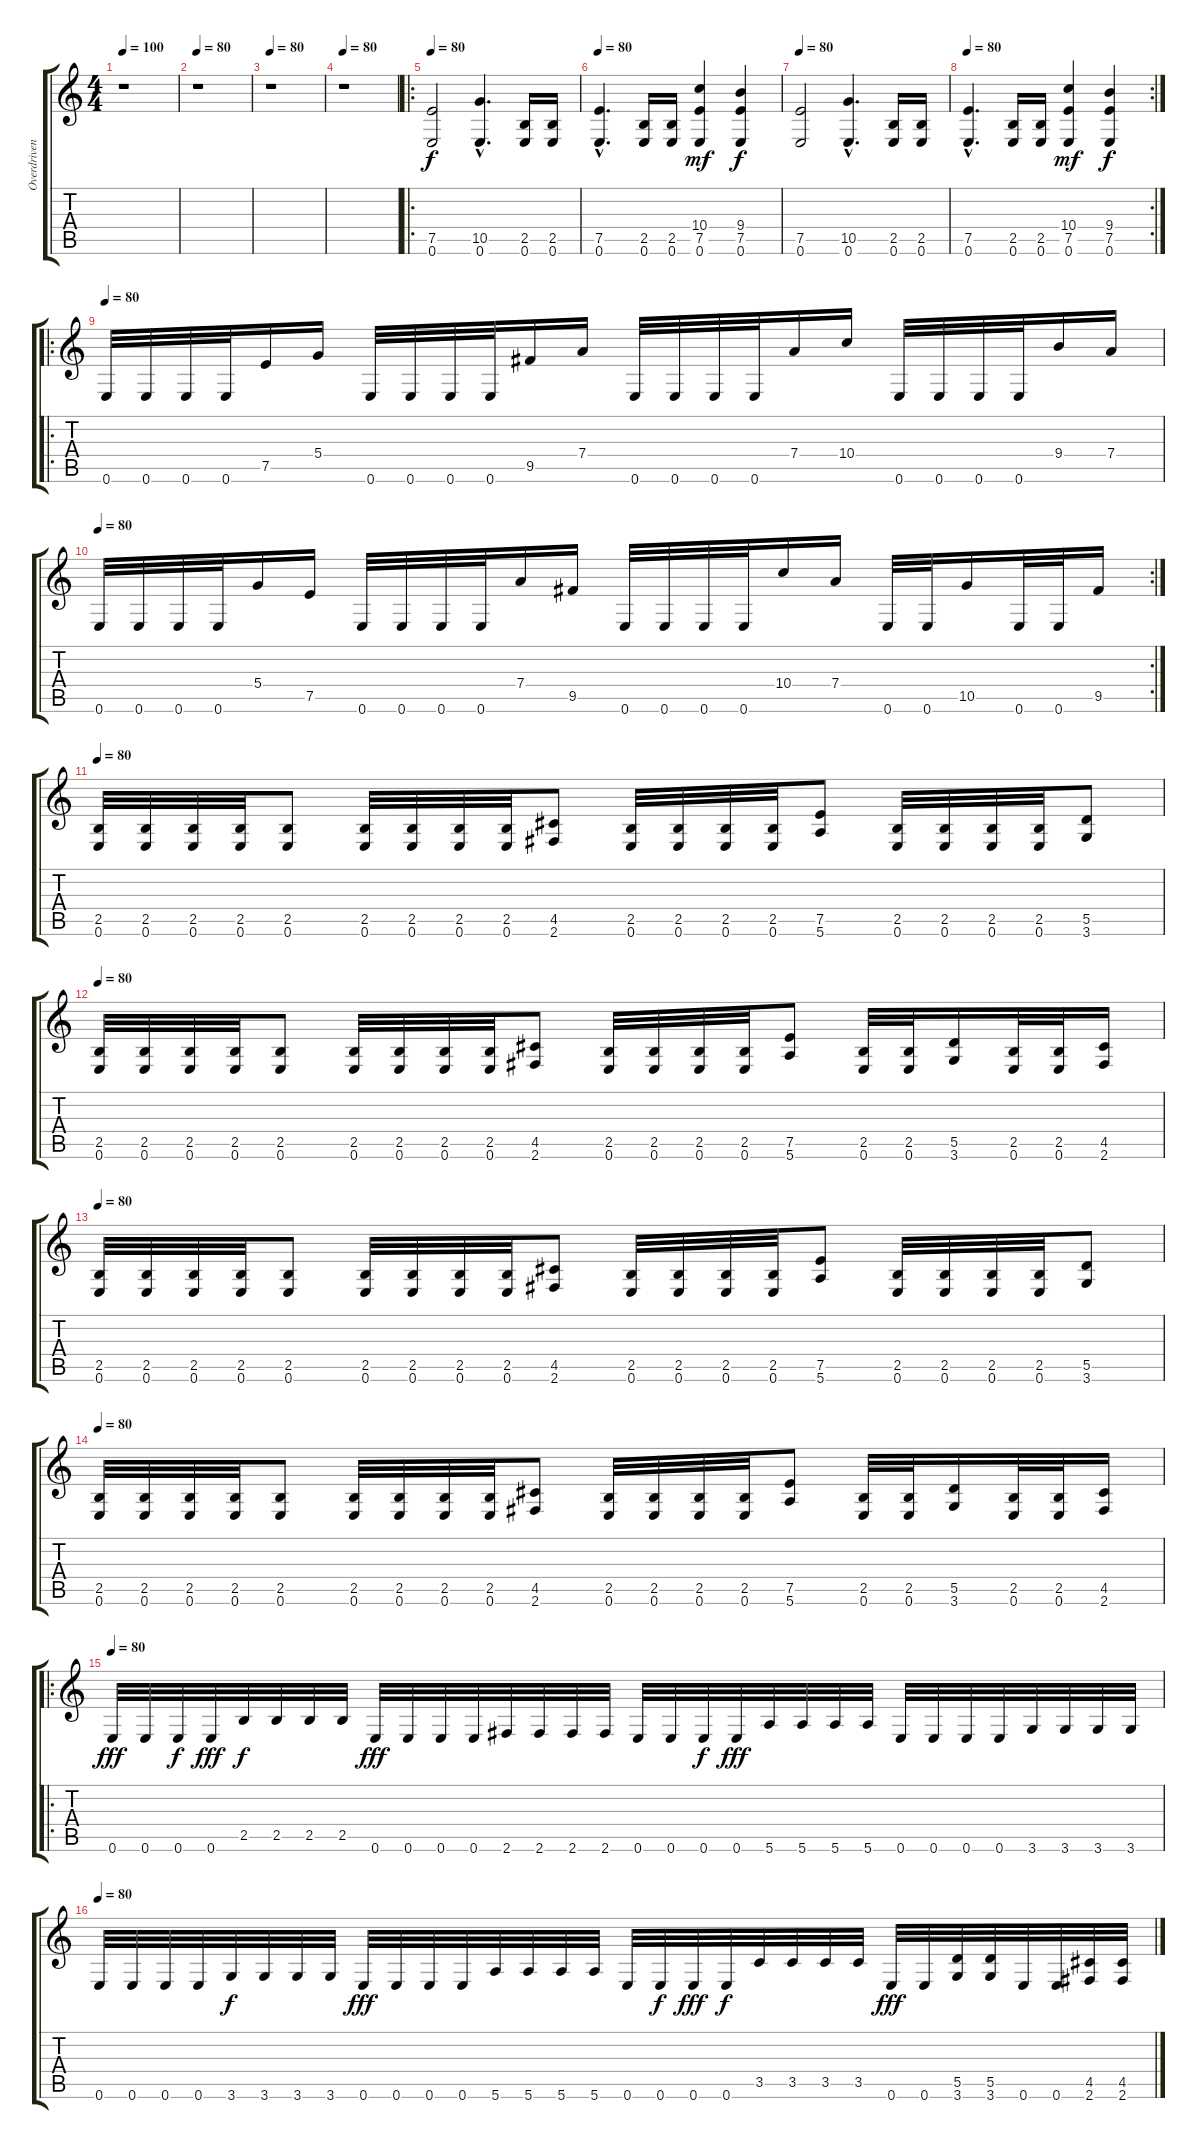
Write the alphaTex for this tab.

\track ("Overdriven Guitar" "Overdriven") {instrument overdrivenguitar}
\staff {score tabs}
\tuning (E4 B3 G3 D3 A2 E2) {hide}
\ts (4 4)
\section ("" "")
\tempo 100
\tempo 80
\tempo 100
\clef g2
\ks c
r.1{dy f instrument overdrivenguitar} |
\tempo 80
r.1 |
\tempo 80
r.1 |
\tempo 80
r.1 |
\ro
\tempo 80
(7.5 0.6).2 (10.5{hac} 0.6{hac}).4{d} (2.5 0.6).16 (2.5 0.6).16 |
\tempo 80
(7.5{hac} 0.6{hac}).4{d} (2.5 0.6).16 (2.5 0.6).16 (10.4 7.5 0.6).4{dy mf} (9.4 7.5 0.6).4{dy f} |
\tempo 80
(7.5 0.6).2 (10.5{hac} 0.6{hac}).4{d} (2.5 0.6).16 (2.5 0.6).16 |
\rc 2
\tempo 80
(7.5{hac} 0.6{hac}).4{d} (2.5 0.6).16 (2.5 0.6).16 (10.4 7.5 0.6).4{dy mf} (9.4 7.5 0.6).4{dy f} |
\ro
\tempo 80
0.6.32{instrument distortionguitar} 0.6.32 0.6.32 0.6.32 7.5.16 5.4.16 0.6.32 0.6.32 0.6.32 0.6.32 9.5.16 7.4.16 0.6.32 0.6.32 0.6.32 0.6.32 7.4.16 10.4.16 0.6.32 0.6.32 0.6.32 0.6.32 9.4.16 7.4.16 |
\rc 2
\tempo 80
0.6.32 0.6.32 0.6.32 0.6.32 5.4.16 7.5.16 0.6.32 0.6.32 0.6.32 0.6.32 7.4.16 9.5.16 0.6.32 0.6.32 0.6.32 0.6.32 10.4.16 7.4.16 0.6.32 0.6.32 10.5.16 0.6.32 0.6.32 9.5.16 |
\tempo 80
(2.5 0.6).32{instrument distortionguitar} (2.5 0.6).32 (2.5 0.6).32 (2.5 0.6).32 (2.5 0.6).8 (2.5 0.6).32 (2.5 0.6).32 (2.5 0.6).32 (2.5 0.6).32 (4.5 2.6).8 (2.5 0.6).32 (2.5 0.6).32 (2.5 0.6).32 (2.5 0.6).32 (7.5 5.6).8 (2.5 0.6).32 (2.5 0.6).32 (2.5 0.6).32 (2.5 0.6).32 (5.5 3.6).8 |
\tempo 80
(2.5 0.6).32{instrument distortionguitar} (2.5 0.6).32 (2.5 0.6).32 (2.5 0.6).32 (2.5 0.6).8 (2.5 0.6).32 (2.5 0.6).32 (2.5 0.6).32 (2.5 0.6).32 (4.5 2.6).8 (2.5 0.6).32 (2.5 0.6).32 (2.5 0.6).32 (2.5 0.6).32 (7.5 5.6).8 (2.5 0.6).32 (2.5 0.6).32 (5.5 3.6).16 (2.5 0.6).32 (2.5 0.6).32 (4.5 2.6).16 |
\tempo 80
(2.5 0.6).32{instrument distortionguitar} (2.5 0.6).32 (2.5 0.6).32 (2.5 0.6).32 (2.5 0.6).8 (2.5 0.6).32 (2.5 0.6).32 (2.5 0.6).32 (2.5 0.6).32 (4.5 2.6).8 (2.5 0.6).32 (2.5 0.6).32 (2.5 0.6).32 (2.5 0.6).32 (7.5 5.6).8 (2.5 0.6).32 (2.5 0.6).32 (2.5 0.6).32 (2.5 0.6).32 (5.5 3.6).8 |
\tempo 80
(2.5 0.6).32{instrument distortionguitar} (2.5 0.6).32 (2.5 0.6).32 (2.5 0.6).32 (2.5 0.6).8 (2.5 0.6).32 (2.5 0.6).32 (2.5 0.6).32 (2.5 0.6).32 (4.5 2.6).8 (2.5 0.6).32 (2.5 0.6).32 (2.5 0.6).32 (2.5 0.6).32 (7.5 5.6).8 (2.5 0.6).32 (2.5 0.6).32 (5.5 3.6).16 (2.5 0.6).32 (2.5 0.6).32 (4.5 2.6).16 |
\ro
\tempo 80
0.6.32{dy fff instrument distortionguitar} 0.6.32 0.6.32{dy f} 0.6.32{dy fff} 2.5.32{dy f} 2.5.32 2.5.32 2.5.32 0.6.32{dy fff} 0.6.32 0.6.32 0.6.32 2.6.32 2.6.32 2.6.32 2.6.32 0.6.32 0.6.32 0.6.32{dy f} 0.6.32{dy fff} 5.6.32 5.6.32 5.6.32 5.6.32 0.6.32 0.6.32 0.6.32 0.6.32 3.6.32 3.6.32 3.6.32 3.6.32 |
\tempo 80
0.6.32{instrument distortionguitar} 0.6.32 0.6.32 0.6.32 3.6.32{dy f} 3.6.32 3.6.32 3.6.32 0.6.32{dy fff} 0.6.32 0.6.32 0.6.32 5.6.32 5.6.32 5.6.32 5.6.32 0.6.32 0.6.32{dy f} 0.6.32{dy fff} 0.6.32{dy f} 3.5.32 3.5.32 3.5.32 3.5.32 0.6.32{dy fff} 0.6.32 (5.5 3.6).32 (5.5 3.6).32 0.6.32 0.6.32 (4.5 2.6).32 (4.5 2.6).32
